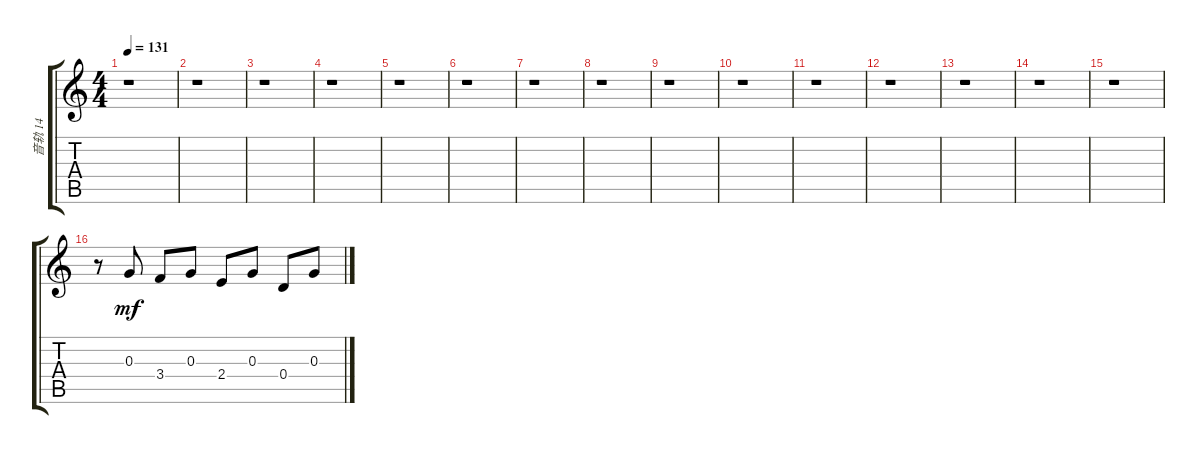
\track ("音轨 14" "音轨 14") {instrument overdrivenguitar}
\staff {score tabs}
\tuning (E4 B3 G3 D3 A2 E2) {hide}
\ts (4 4)
\tempo 131
\clef g2
\ks c
r.1{dy mp} |
r.1 |
r.1 |
r.1 |
r.1 |
r.1 |
r.1 |
r.1 |
r.1 |
r.1 |
r.1 |
r.1 |
r.1 |
r.1 |
r.1 |
r.8 0.3.8{dy mf} 3.4.8 0.3.8 2.4.8 0.3.8 0.4.8 0.3.8
